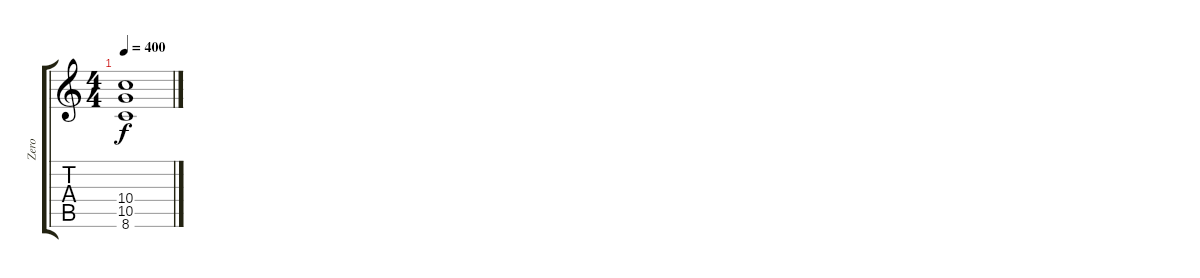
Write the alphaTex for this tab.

\track ("Zero" "Zero") {instrument overdrivenguitar}
\staff {score tabs}
\tuning (E4 B3 G3 D3 A2 E2) {hide}
\ts (4 4)
\tempo 400
\clef g2
\ks c
(10.4 10.5 8.6).1{dy f}
